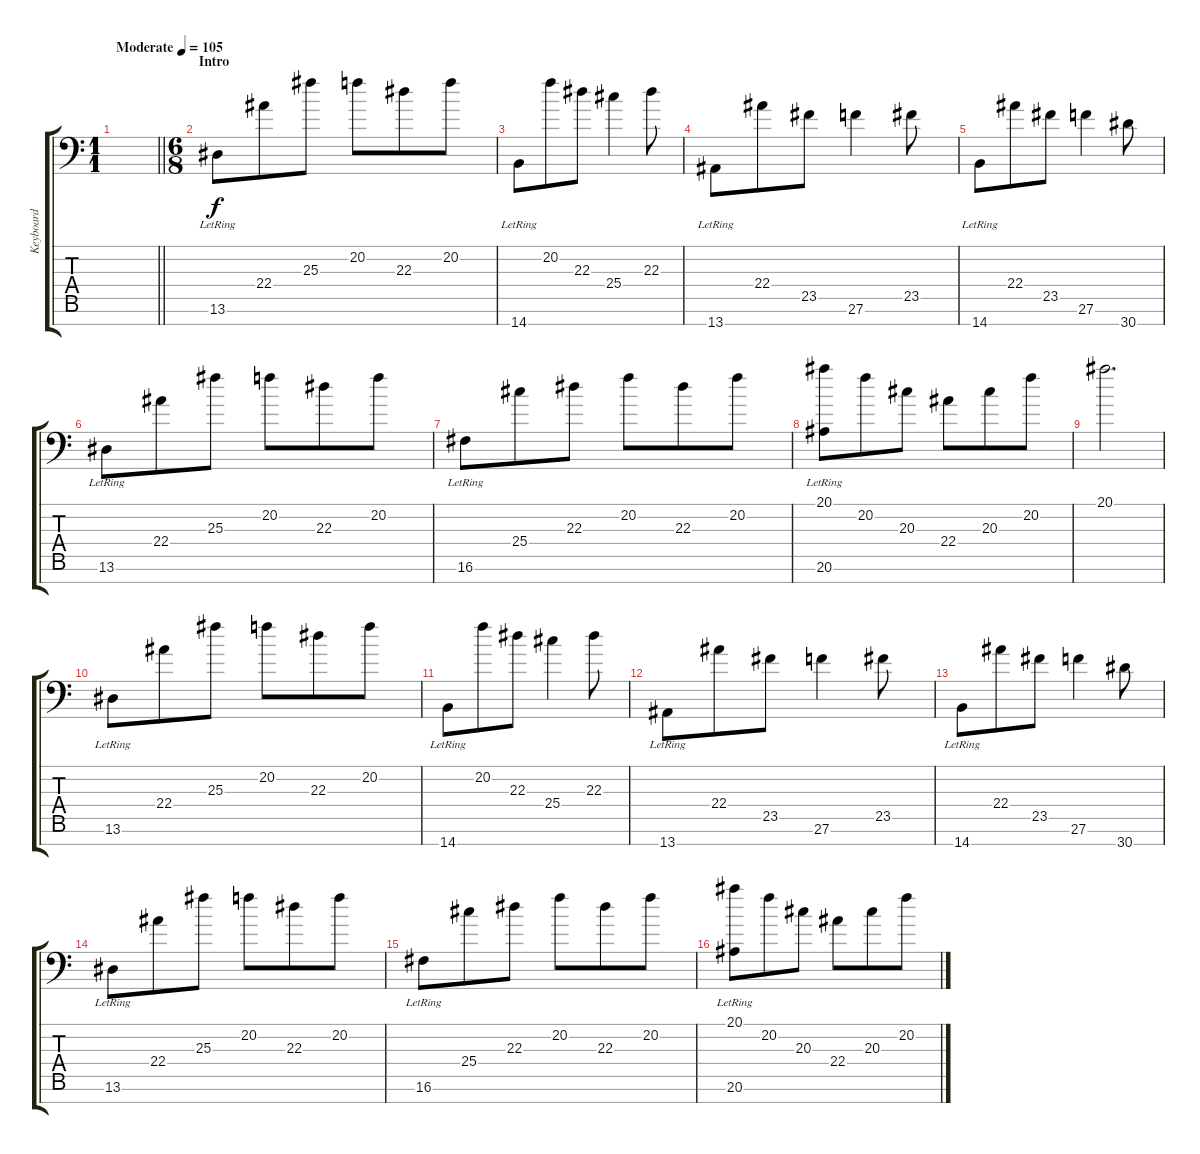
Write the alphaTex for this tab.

\track ("Keyboard" "Keyboard") {instrument acousticgrandpiano}
\staff {score tabs}
\tuning (D4 A3 F3 C3 G2 D2 A1) {hide}
\ts (1 1)
\tempo (105 "Moderate")
\clef f4
\barLineRight lightlight
\ks c
|
\ts (6 8)
\section ("" "Intro")
13.6{lr}.8 22.4.8 25.3.8 20.2.8 22.3.8 20.2.8 |
14.7{lr}.8 20.2.8 22.3.8 25.4.4 22.3.8 |
13.7{lr}.8 22.4.8 23.5.8 27.6.4 23.5.8 |
14.7{lr}.8 22.4.8 23.5.8 27.6.4 30.7.8 |
13.6{lr}.8 22.4.8 25.3.8 20.2.8 22.3.8 20.2.8 |
16.6{lr}.8 25.4.8 22.3.8 20.2.8 22.3.8 20.2.8 |
(20.1 20.6{lr}).8 20.2.8 20.3.8 22.4.8 20.3.8 20.2.8 |
20.1.2{d} |
13.6{lr}.8 22.4.8 25.3.8 20.2.8 22.3.8 20.2.8 |
14.7{lr}.8 20.2.8 22.3.8 25.4.4 22.3.8 |
13.7{lr}.8 22.4.8 23.5.8 27.6.4 23.5.8 |
14.7{lr}.8 22.4.8 23.5.8 27.6.4 30.7.8 |
13.6{lr}.8 22.4.8 25.3.8 20.2.8 22.3.8 20.2.8 |
16.6{lr}.8 25.4.8 22.3.8 20.2.8 22.3.8 20.2.8 |
(20.1 20.6{lr}).8 20.2.8 20.3.8 22.4.8 20.3.8 20.2.8
